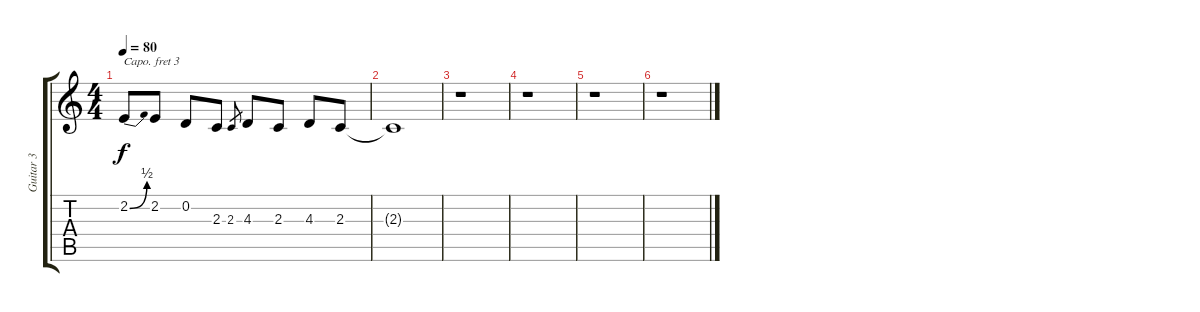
\track ("Guitar 3" "Guitar 3") {instrument sitar}
\staff {score tabs}
\capo 3
\tuning (E4 B3 G3 D3 A2 E2) {hide}
\ts (4 4)
\tempo 80
\clef g2
\ks c
2.2{be (bend 0 0 60 2)}.8{dy f} 2.2.8 0.2.8 2.3.8 2.3.8{gr} 4.3.8 2.3.8 4.3.8 2.3.8 |
2.3{t}.1 |
r.1 |
r.1 |
r.1 |
r.1
